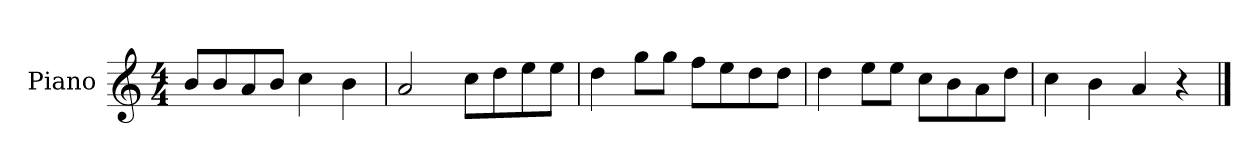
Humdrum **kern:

**kern
*part1
*staff1
*I"Piano
*I'P-no
*clefG2
*k[]
*M4/4
*MM90
=1
8b/L
8b/
8a/
8b/J
4cc\
4b\
=2
2a/
8cc\L
8dd\
8ee\
8ee\J
=3
4dd\
8gg\L
8gg\J
8ff\L
8ee\
8dd\
8dd\J
=4
4dd\
8ee\L
8ee\J
8cc\L
8b\
8a\
8dd\J
=5
4cc\
4b\
4a/
4r
==
*-
